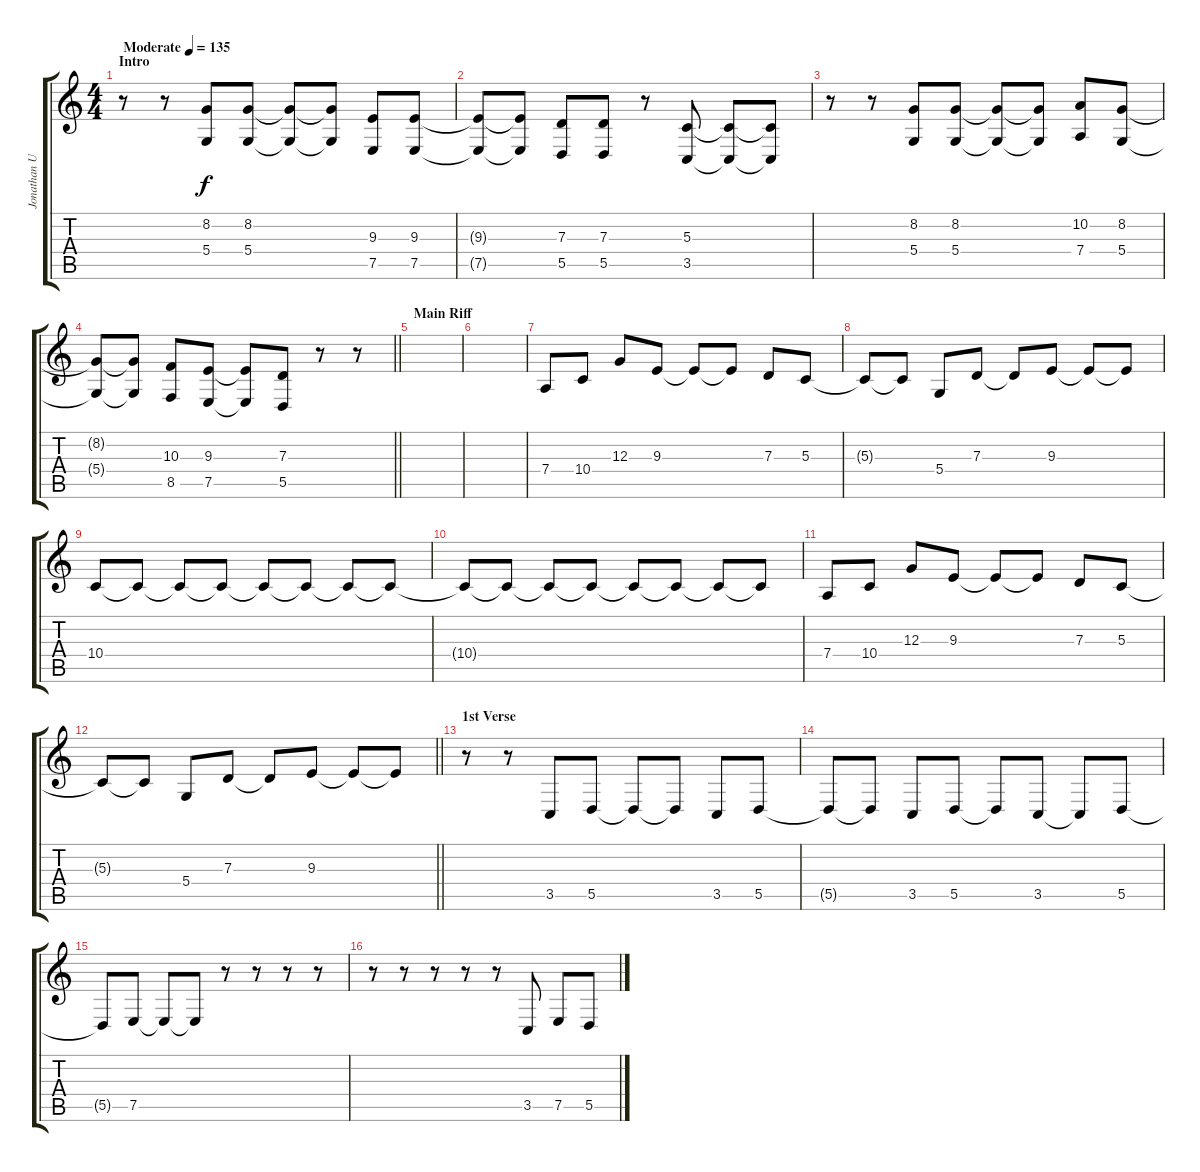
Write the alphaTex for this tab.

\track ("Jonathan Underdown (Vocals)" "Jonathan U") {instrument lead2sawtooth}
\staff {score tabs}
\tuning (E4 B3 G3 D3 A2 E2) {hide}
\ts (4 4)
\section ("" "Intro")
\tempo (135 "Moderate")
\clef g2
\ks c
r.8{dy f instrument fx7echoes} r.8 (8.2 5.4).8 (8.2 5.4).8 (8.2{t} 5.4{t}).8 (8.2{t} 5.4{t}).8 (9.3 7.5).8 (9.3 7.5).8 |
(9.3{t} 7.5{t}).8 (9.3{t} 7.5{t}).8 (7.3 5.5).8 (7.3 5.5).8 r.8 (5.3 3.5).8 (5.3{t} 3.5{t}).8 (5.3{t} 3.5{t}).8 |
r.8 r.8 (8.2 5.4).8 (8.2 5.4).8 (8.2{t} 5.4{t}).8 (8.2{t} 5.4{t}).8 (10.2 7.4).8 (8.2 5.4).8 |
\barLineRight lightlight
(8.2{t} 5.4{t}).8 (8.2{t} 5.4{t}).8 (10.3 8.5).8 (9.3 7.5).8 (9.3{t} 7.5{t}).8 (7.3 5.5).8 r.8 r.8 |
\section ("" "Main Riff")
|
|
7.4.8 10.4.8 12.3.8 9.3.8 9.3{t}.8 9.3{t}.8 7.3.8 5.3.8 |
5.3{t}.8 5.3{t}.8 5.4.8 7.3.8 7.3{t}.8 9.3.8 9.3{t}.8 9.3{t}.8 |
10.4.8 10.4{t}.8 10.4{t}.8 10.4{t}.8 10.4{t}.8 10.4{t}.8 10.4{t}.8 10.4{t}.8 |
10.4{t}.8 10.4{t}.8 10.4{t}.8 10.4{t}.8 10.4{t}.8 10.4{t}.8 10.4{t}.8 10.4{t}.8 |
7.4.8 10.4.8 12.3.8 9.3.8 9.3{t}.8 9.3{t}.8 7.3.8 5.3.8 |
\barLineRight lightlight
5.3{t}.8 5.3{t}.8 5.4.8 7.3.8 7.3{t}.8 9.3.8 9.3{t}.8 9.3{t}.8 |
\section ("" "1st Verse")
r.8 r.8 3.5.8 5.5.8 5.5{t}.8 5.5{t}.8 3.5.8 5.5.8 |
5.5{t}.8 5.5{t}.8 3.5.8 5.5.8 5.5{t}.8 3.5.8 3.5{t}.8 5.5.8 |
5.5{t}.8 7.5.8 7.5{t}.8 7.5{t}.8 r.8 r.8 r.8 r.8 |
r.8 r.8 r.8 r.8 r.8 3.5.8 7.5.8 5.5.8
